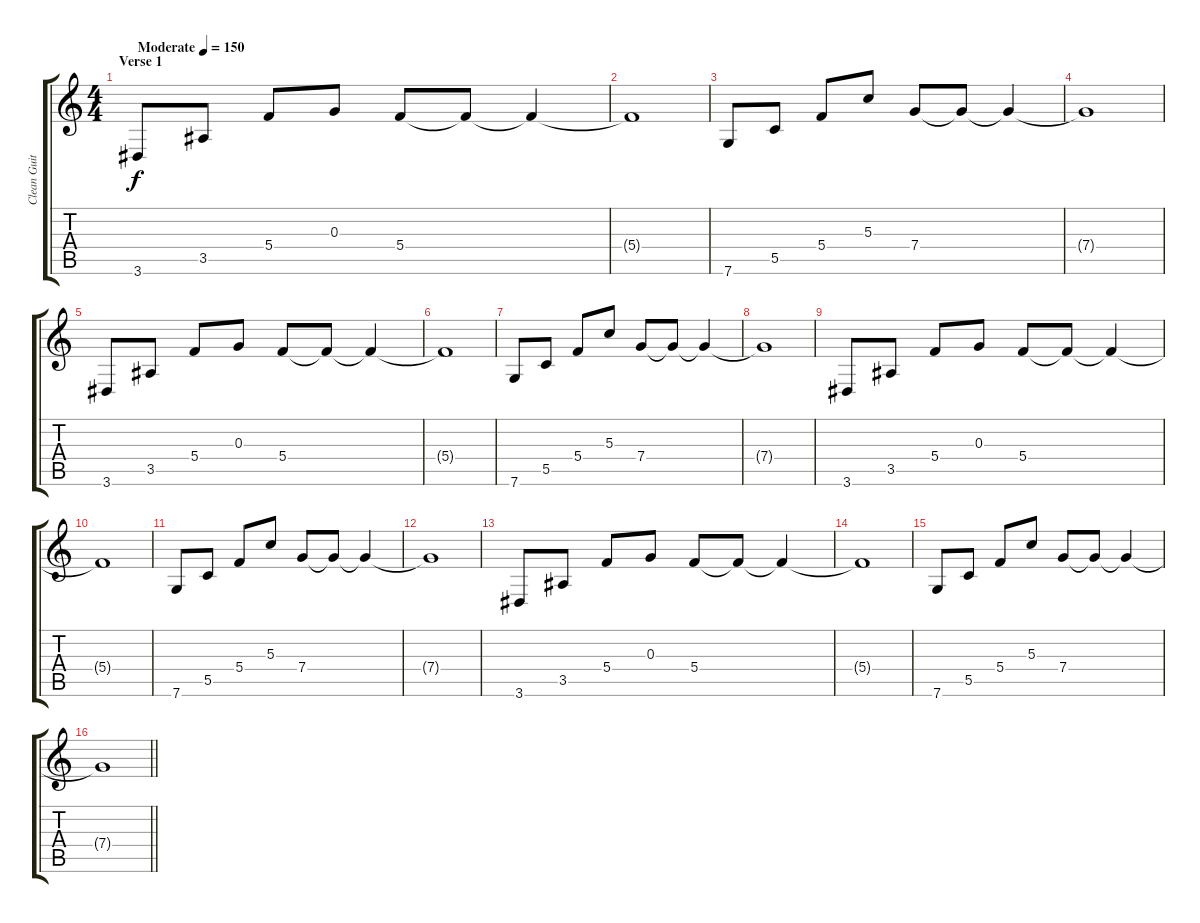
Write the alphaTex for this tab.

\track ("Clean Guitar 1" "Clean Guit") {instrument electricguitarclean}
\staff {score tabs}
\tuning (E4 C4 G3 C3 G2 C2) {hide}
\ts (4 4)
\section ("" "Verse 1")
\tempo (150 "Moderate")
\clef g2
\ks c
3.6.8{dy f instrument electricguitarclean} 3.5.8 5.4.8 0.3.8 5.4.8 5.4{t}.8 5.4{t}.4 |
5.4{t}.1 |
7.6.8 5.5.8 5.4.8 5.3.8 7.4.8 7.4{t}.8 7.4{t}.4 |
7.4{t}.1 |
3.6.8 3.5.8 5.4.8 0.3.8 5.4.8 5.4{t}.8 5.4{t}.4 |
5.4{t}.1 |
7.6.8 5.5.8 5.4.8 5.3.8 7.4.8 7.4{t}.8 7.4{t}.4 |
7.4{t}.1 |
3.6.8 3.5.8 5.4.8 0.3.8 5.4.8 5.4{t}.8 5.4{t}.4 |
5.4{t}.1 |
7.6.8 5.5.8 5.4.8 5.3.8 7.4.8 7.4{t}.8 7.4{t}.4 |
7.4{t}.1 |
3.6.8 3.5.8 5.4.8 0.3.8 5.4.8 5.4{t}.8 5.4{t}.4 |
5.4{t}.1 |
7.6.8 5.5.8 5.4.8 5.3.8 7.4.8 7.4{t}.8 7.4{t}.4 |
\barLineRight lightlight
7.4{t}.1
